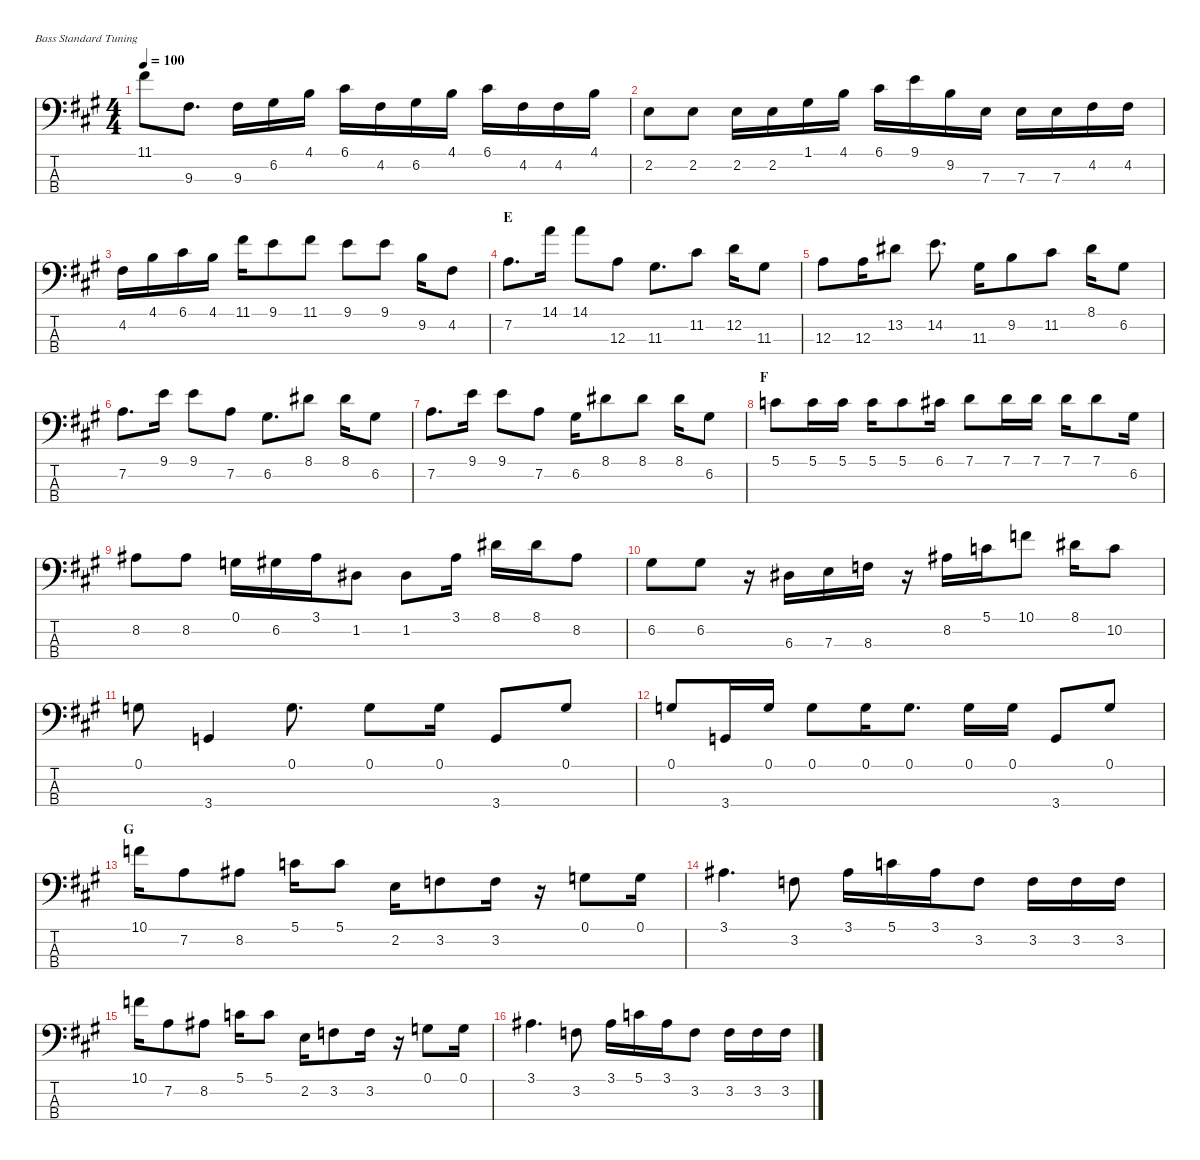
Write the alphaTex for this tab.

\defaultSystemsLayout 4
\hideDynamics
\bracketExtendMode nobrackets
\singleTrackTrackNamePolicy hidden
\multiTrackTrackNamePolicy hidden
\otherSystemsTrackNameOrientation horizontal
\track ("Bass" "ac.bs.") {instrument acousticbass}
\staff {score tabs}
\tuning (G2 D2 A1 E1)
\ts (4 4)
\tempo 100
\clef f4
\ks a
11.1{acc #}.8{dy f beam Down} 9.3{acc #}.8{d beam Down} 9.3{acc #}.16{beam Down} 6.2{acc #}.16{beam Down} 4.1{acc forcenatural}.16{beam Down} 6.1{acc #}.16{beam Down} 4.2{acc #}.16{beam Down} 6.2{acc #}.16{beam Down} 4.1{acc forcenatural}.16{beam Down} 6.1{acc #}.16{beam Down} 4.2{acc #}.16{beam Down} 4.2{acc #}.16{beam Down} 4.1{acc forcenatural}.16{beam Down} |
2.2{acc forcenatural}.8{beam Down} 2.2{acc forcenatural}.8{beam Down} 2.2{acc forcenatural}.16{beam Down} 2.2{acc forcenatural}.16{beam Down} 1.1{acc #}.16{beam Down} 4.1{acc forcenatural}.16{beam Down} 6.1{acc #}.16{beam Down} 9.1{acc forcenatural}.16{beam Down} 9.2{acc forcenatural}.16{beam Down} 7.3{acc forcenatural}.16{beam Down} 7.3{acc forcenatural}.16{beam Down} 7.3{acc forcenatural}.16{beam Down} 4.2{acc #}.16{beam Down} 4.2{acc #}.16{beam Down} |
4.2{acc #}.16{beam Down} 4.1{acc forcenatural}.16{beam Down} 6.1{acc #}.16{beam Down} 4.1{acc forcenatural}.16{beam Down} 11.1{acc #}.16{beam Down} 9.1{acc forcenatural}.8{beam Down} 11.1{acc #}.8{beam Down} 9.1{acc forcenatural}.8{beam Down} 9.1{acc forcenatural}.8{beam Down} 9.2{acc forcenatural}.16{beam Down} 4.2{acc #}.8{beam Down} |
\section ("" "E")
7.2{acc forcenatural}.8{d beam Down} 14.1{acc forcenatural}.16{beam Down} 14.1{acc forcenatural}.8{beam Down} 12.3{acc forcenatural}.8{beam Down} 11.3{acc #}.8{d beam Down} 11.2{acc #}.8{beam Down} 12.2{acc forcenatural}.16{beam Down} 11.3{acc #}.8{beam Down} |
12.3{acc forcenatural}.8{beam Down} 12.3{acc forcenatural}.16{beam Down} 13.2{acc #}.8{beam Down} 14.2{acc forcenatural}.8{d beam Down} 11.3{acc #}.16{beam Down} 9.2{acc forcenatural}.8{beam Down} 11.2{acc #}.8{beam Down} 8.1{acc #}.16{beam Down} 6.2{acc #}.8{beam Down} |
7.2{acc forcenatural}.8{d beam Down} 9.1{acc forcenatural}.16{beam Down} 9.1{acc forcenatural}.8{beam Down} 7.2{acc forcenatural}.8{beam Down} 6.2{acc #}.8{d beam Down} 8.1{acc #}.8{beam Down} 8.1{acc #}.16{beam Down} 6.2{acc #}.8{beam Down} |
7.2{acc forcenatural}.8{d beam Down} 9.1{acc forcenatural}.16{beam Down} 9.1{acc forcenatural}.8{beam Down} 7.2{acc forcenatural}.8{beam Down} 6.2{acc #}.16{beam Down} 8.1{acc #}.8{beam Down} 8.1{acc #}.8{beam Down} 8.1{acc #}.16{beam Down} 6.2{acc #}.8{beam Down} |
\section ("" "F")
5.1{acc forcenatural}.8{dy ff beam Down} 5.1{acc forcenatural}.16{beam Down} 5.1{acc forcenatural}.16{beam Down} 5.1{acc forcenatural}.16{beam Down} 5.1{acc forcenatural}.8{beam Down} 6.1{acc #}.16{beam Down} 7.1{acc forcenatural}.8{beam Down} 7.1{acc forcenatural}.16{beam Down} 7.1{acc forcenatural}.16{beam Down} 7.1{acc forcenatural}.16{beam Down} 7.1{acc forcenatural}.8{beam Down} 6.2{acc #}.16{beam Down} |
8.2{acc #}.8{beam Down} 8.2{acc #}.8{beam Down} 0.1{acc forcenatural}.16{beam Down} 6.2{acc #}.16{beam Down} 3.1{acc #}.16{beam Down} 1.2{acc #}.8{beam Down} 1.2{acc #}.8{beam Down} 3.1{acc #}.16{beam Down} 8.1{acc #}.16{beam Down} 8.1{acc #}.16{beam Down} 8.2{acc #}.8{beam Down} |
6.2{acc #}.8{beam Down} 6.2{acc #}.8{beam Down} r.16{beam Down} 6.3{acc #}.16{beam Down} 7.3{acc forcenatural}.16{beam Down} 8.3{acc forcenatural}.16{beam Down} r.16{beam Down} 8.2{acc #}.16{beam Down} 5.1{acc forcenatural}.16{beam Down} 10.1{acc forcenatural}.8{beam Down} 8.1{acc #}.16{beam Down} 10.2{acc forcenatural}.8{beam Down} |
0.1{acc forcenatural}.8{dy f beam Down} 3.4{acc forcenatural}.4{dy ff beam Up} 0.1{acc forcenatural}.8{d beam Down} 0.1{acc forcenatural}.8{beam Down} 0.1{acc forcenatural}.16{beam Down} 3.4{acc forcenatural}.8{beam Up} 0.1{acc forcenatural}.8{beam Up} |
0.1{acc forcenatural}.8{beam Up} 3.4{acc forcenatural}.16{beam Up} 0.1{acc forcenatural}.16{beam Up} 0.1{acc forcenatural}.8{beam Down} 0.1{acc forcenatural}.16{beam Down} 0.1{acc forcenatural}.8{d beam Down} 0.1{acc forcenatural}.16{beam Down} 0.1{acc forcenatural}.16{beam Down} 3.4{acc forcenatural}.8{beam Up} 0.1{acc forcenatural}.8{beam Up} |
\section ("" "G")
10.1{acc forcenatural}.16{dy f beam Down} 7.2{acc forcenatural}.8{beam Down} 8.2{acc #}.8{beam Down} 5.1{acc forcenatural}.16{beam Down} 5.1{acc forcenatural}.8{beam Down} 2.2{acc forcenatural}.16{beam Down} 3.2{acc forcenatural}.8{beam Down} 3.2{acc forcenatural}.16{beam Down} r.16{beam Down} 0.1{acc forcenatural}.8{beam Down} 0.1{acc forcenatural}.16{beam Down} |
3.1{acc #}.4{d beam Down} 3.2{acc forcenatural}.8{beam Down} 3.1{acc #}.16{beam Down} 5.1{acc forcenatural}.16{beam Down} 3.1{acc #}.16{beam Down} 3.2{acc forcenatural}.8{beam Down} 3.2{acc forcenatural}.16{beam Down} 3.2{acc forcenatural}.16{beam Down} 3.2{acc forcenatural}.16{beam Down} |
10.1{acc forcenatural}.16{beam Down} 7.2{acc forcenatural}.8{beam Down} 8.2{acc #}.8{beam Down} 5.1{acc forcenatural}.16{beam Down} 5.1{acc forcenatural}.8{beam Down} 2.2{acc forcenatural}.16{beam Down} 3.2{acc forcenatural}.8{beam Down} 3.2{acc forcenatural}.16{beam Down} r.16{beam Down} 0.1{acc forcenatural}.8{beam Down} 0.1{acc forcenatural}.16{beam Down} |
3.1{acc #}.4{d beam Down} 3.2{acc forcenatural}.8{beam Down} 3.1{acc #}.16{beam Down} 5.1{acc forcenatural}.16{beam Down} 3.1{acc #}.16{beam Down} 3.2{acc forcenatural}.8{beam Down} 3.2{acc forcenatural}.16{beam Down} 3.2{acc forcenatural}.16{beam Down} 3.2{acc forcenatural}.16{beam Down}
